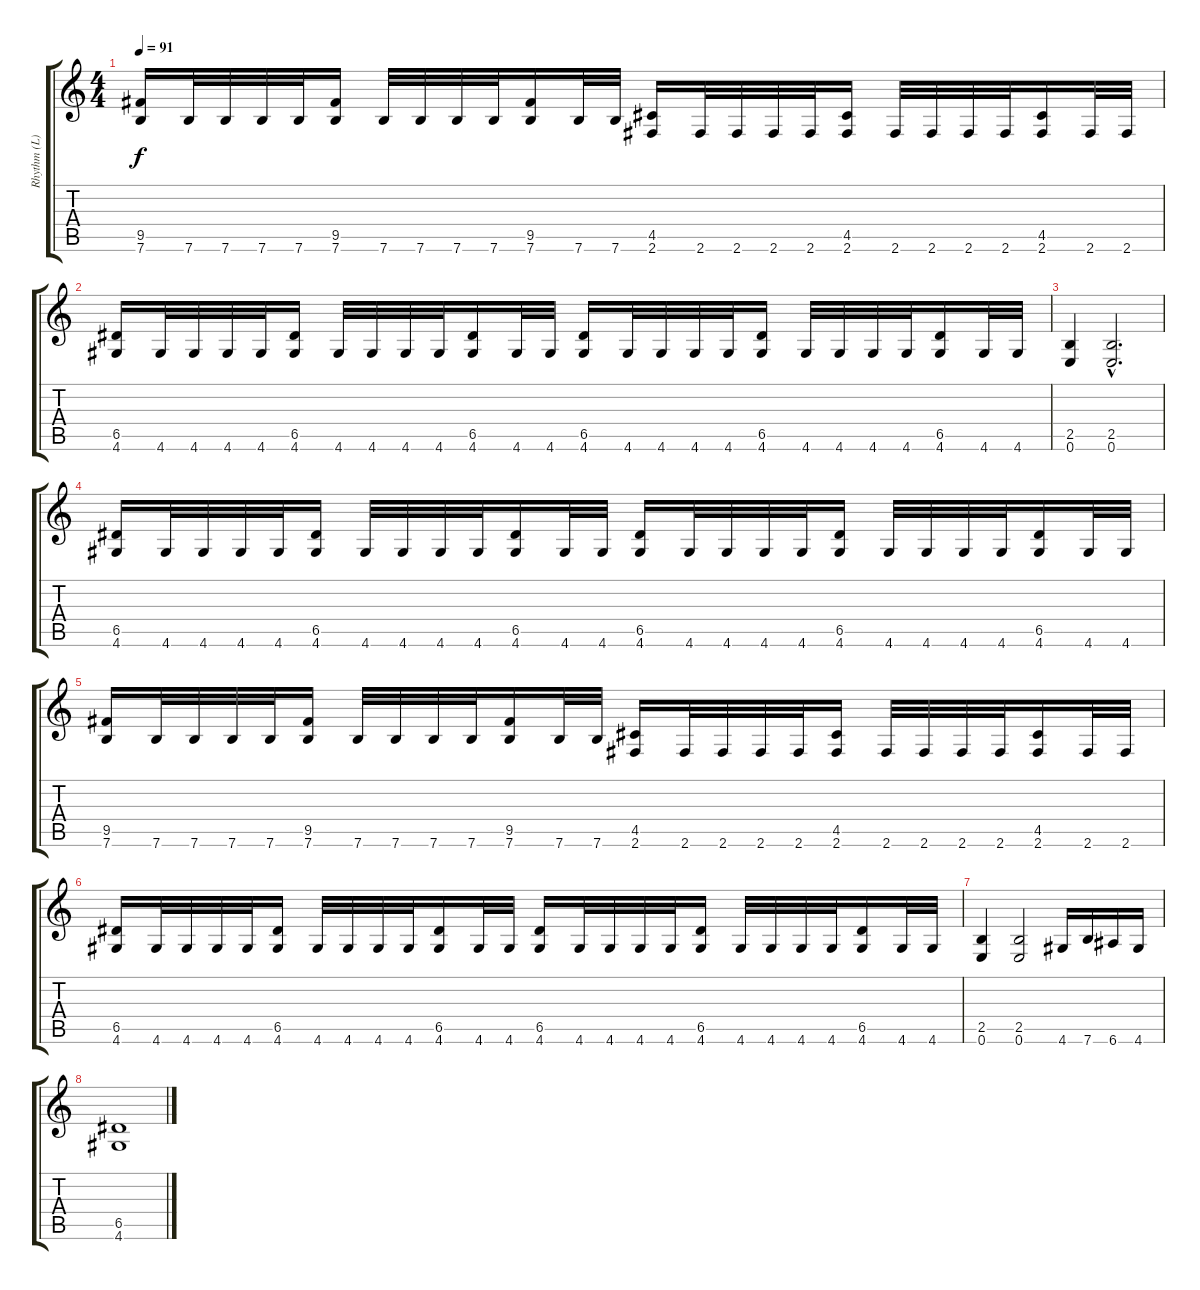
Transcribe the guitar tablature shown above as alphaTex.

\track ("Rhythm (L)" "Rhythm (L)") {instrument distortionguitar}
\staff {score tabs}
\tuning (E4 B3 G3 D3 A2 E2) {hide}
\ts (4 4)
\tempo 91
\clef g2
\ks c
(9.5 7.6).16{dy f} 7.6.32 7.6.32 7.6.32 7.6.32 (9.5 7.6).16 7.6.32 7.6.32 7.6.32 7.6.32 (9.5 7.6).16 7.6.32 7.6.32 (4.5 2.6).16 2.6.32 2.6.32 2.6.32 2.6.32 (4.5 2.6).16 2.6.32 2.6.32 2.6.32 2.6.32 (4.5 2.6).16 2.6.32 2.6.32 |
(6.5 4.6).16 4.6.32 4.6.32 4.6.32 4.6.32 (6.5 4.6).16 4.6.32 4.6.32 4.6.32 4.6.32 (6.5 4.6).16 4.6.32 4.6.32 (6.5 4.6).16 4.6.32 4.6.32 4.6.32 4.6.32 (6.5 4.6).16 4.6.32 4.6.32 4.6.32 4.6.32 (6.5 4.6).16 4.6.32 4.6.32 |
(2.5 0.6).4 (2.5{hac} 0.6{hac}).2{d} |
(6.5 4.6).16 4.6.32 4.6.32 4.6.32 4.6.32 (6.5 4.6).16 4.6.32 4.6.32 4.6.32 4.6.32 (6.5 4.6).16 4.6.32 4.6.32 (6.5 4.6).16 4.6.32 4.6.32 4.6.32 4.6.32 (6.5 4.6).16 4.6.32 4.6.32 4.6.32 4.6.32 (6.5 4.6).16 4.6.32 4.6.32 |
(9.5 7.6).16 7.6.32 7.6.32 7.6.32 7.6.32 (9.5 7.6).16 7.6.32 7.6.32 7.6.32 7.6.32 (9.5 7.6).16 7.6.32 7.6.32 (4.5 2.6).16 2.6.32 2.6.32 2.6.32 2.6.32 (4.5 2.6).16 2.6.32 2.6.32 2.6.32 2.6.32 (4.5 2.6).16 2.6.32 2.6.32 |
(6.5 4.6).16 4.6.32 4.6.32 4.6.32 4.6.32 (6.5 4.6).16 4.6.32 4.6.32 4.6.32 4.6.32 (6.5 4.6).16 4.6.32 4.6.32 (6.5 4.6).16 4.6.32 4.6.32 4.6.32 4.6.32 (6.5 4.6).16 4.6.32 4.6.32 4.6.32 4.6.32 (6.5 4.6).16 4.6.32 4.6.32 |
(2.5 0.6).4 (2.5 0.6).2 4.6.16 7.6.16 6.6.16 4.6.16 |
(6.5 4.6).1
